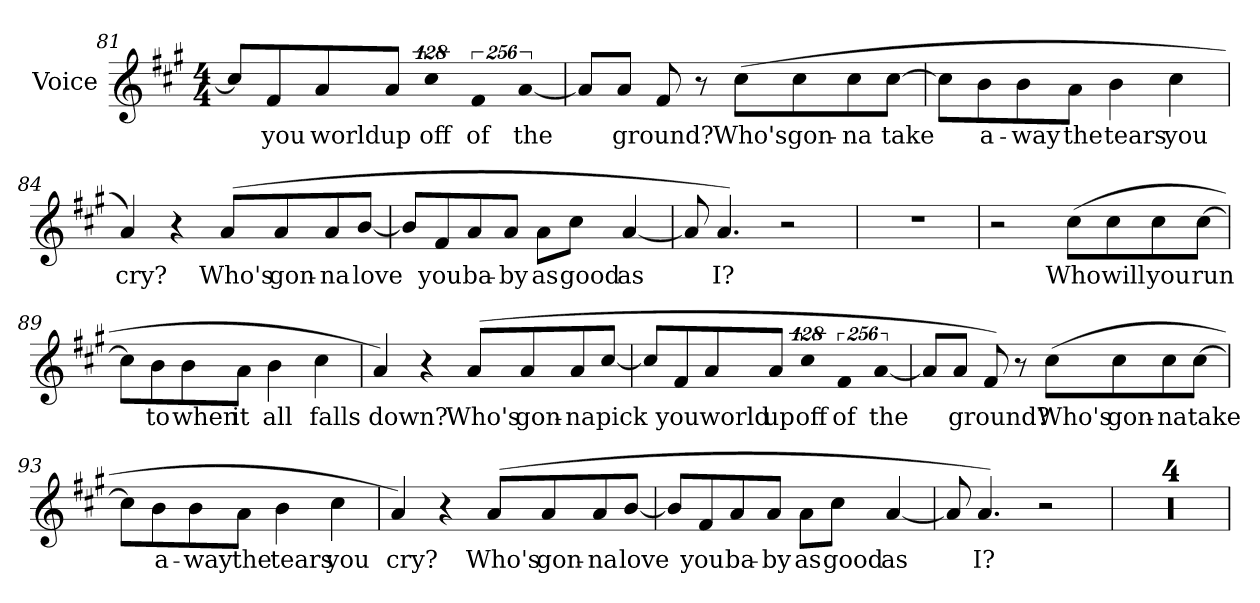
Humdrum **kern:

**kern	**text
*part1	*part1
*staff1	*staff1
*I"Voice	*
*I'Voice	*
!!LO:LB:g=z
*clefG2	*
*k[f#c#g#]	*
*A:	*
*M4/4	*
=81	=81
8cc#i/L]	.
!	!LO:LY:b:color=#000000
8f#i/	you
!	!LO:LY:b:color=#000000
8ai/	world
!	!LO:LY:b:color=#000000
8ai/J	up
!LO:N:vis=4	!
!	!LO:LY:b:color=#000000
512%85cc#i\	off
!LO:N:vis=4	!
!	!LO:LY:b:color=#000000
1024%171f#i/	of
!LO:N:vis=4	!
!	!LO:LY:b:color=#000000
[1024%171ai/	the
=82	=82
8ai/L]	.
!	!LO:LY:b:color=#000000
8ai/J	ground?
8f#i/	.
8r	.
!	!LO:LY:b:color=#000000
(8cc#i\L	Who's
!	!LO:LY:b:color=#000000
8cc#i\	gon-
!	!LO:LY:b:color=#000000
8cc#i\	-na
!	!LO:LY:b:color=#000000
[8cc#i\J	take
=83	=83
8cc#i\L]	.
!	!LO:LY:b:color=#000000
8bi\	a-
!	!LO:LY:b:color=#000000
8bi\	-way
!	!LO:LY:b:color=#000000
8ai\J	the
!	!LO:LY:b:color=#000000
4bi\	tears
!	!LO:LY:b:color=#000000
4cc#i\	you
!!LO:LB:g=z
=84	=84
!	!LO:LY:b:color=#000000
4ai/)	cry?
4r	.
!	!LO:LY:b:color=#000000
(8ai/L	Who's
!	!LO:LY:b:color=#000000
8ai/	gon-
!	!LO:LY:b:color=#000000
8ai/	-na
!	!LO:LY:b:color=#000000
[8bi/J	love
=85	=85
8bi/L]	.
!	!LO:LY:b:color=#000000
8f#i/	you
!	!LO:LY:b:color=#000000
8ai/	ba-
!	!LO:LY:b:color=#000000
8ai/J	-by
!	!LO:LY:b:color=#000000
8ai\L	as
!	!LO:LY:b:color=#000000
8cc#i\J	good
!	!LO:LY:b:color=#000000
[4ai/	as
=86	=86
8ai/]	.
!	!LO:LY:b:color=#000000
4.ai/)	I?
2r	.
=87	=87
1r	.
!!LO:LB:g=z
=88	=88
2r	.
!	!LO:LY:b:color=#000000
(8cc#i\L	Who
!	!LO:LY:b:color=#000000
8cc#i\	will
!	!LO:LY:b:color=#000000
8cc#i\	you
!	!LO:LY:b:color=#000000
[8cc#i\J	run
=89	=89
8cc#i\L]	.
!	!LO:LY:b:color=#000000
8bi\	to
!	!LO:LY:b:color=#000000
8bi\	when
!	!LO:LY:b:color=#000000
8ai\J	it
!	!LO:LY:b:color=#000000
4bi\	all
!	!LO:LY:b:color=#000000
4cc#i\	falls
=90	=90
!	!LO:LY:b:color=#000000
4ai/)	down?
4r	.
!	!LO:LY:b:color=#000000
(8ai/L	Who's
!	!LO:LY:b:color=#000000
8ai/	gon-
!	!LO:LY:b:color=#000000
8ai/	-na
!	!LO:LY:b:color=#000000
[8cc#i/J	pick
!!LO:LB:g=z
=91	=91
8cc#i/L]	.
!	!LO:LY:b:color=#000000
8f#i/	you
!	!LO:LY:b:color=#000000
8ai/	world
!	!LO:LY:b:color=#000000
8ai/J	up
!LO:N:vis=4	!
!	!LO:LY:b:color=#000000
512%85cc#i\	off
!LO:N:vis=4	!
!	!LO:LY:b:color=#000000
1024%171f#i/	of
!LO:N:vis=4	!
!	!LO:LY:b:color=#000000
[1024%171ai/	the
=92	=92
8ai/L]	.
!	!LO:LY:b:color=#000000
8ai/J	ground?
8f#i/)	.
8r	.
!	!LO:LY:b:color=#000000
(8cc#i\L	Who's
!	!LO:LY:b:color=#000000
8cc#i\	gon-
!	!LO:LY:b:color=#000000
8cc#i\	-na
!	!LO:LY:b:color=#000000
[8cc#i\J	take
=93	=93
8cc#i\L]	.
!	!LO:LY:b:color=#000000
8bi\	a-
!	!LO:LY:b:color=#000000
8bi\	-way
!	!LO:LY:b:color=#000000
8ai\J	the
!	!LO:LY:b:color=#000000
4bi\	tears
!	!LO:LY:b:color=#000000
4cc#i\	you
!!LO:LB:g=z
=94	=94
!	!LO:LY:b:color=#000000
4ai/)	cry?
4r	.
!	!LO:LY:b:color=#000000
(8ai/L	Who's
!	!LO:LY:b:color=#000000
8ai/	gon-
!	!LO:LY:b:color=#000000
8ai/	-na
!	!LO:LY:b:color=#000000
[8bi/J	love
=95	=95
8bi/L]	.
!	!LO:LY:b:color=#000000
8f#i/	you
!	!LO:LY:b:color=#000000
8ai/	ba-
!	!LO:LY:b:color=#000000
8ai/J	-by
!	!LO:LY:b:color=#000000
8ai\L	as
!	!LO:LY:b:color=#000000
8cc#i\J	good
!	!LO:LY:b:color=#000000
[4ai/	as
=96	=96
8ai/]	.
!	!LO:LY:b:color=#000000
4.ai/)	I?
2r	.
=97	=97
1r	.
=98	=98
1r	.
=99	=99
1r	.
!!LO:LB:g=z
=100	=100
1r	.
=	=
*-	*-
